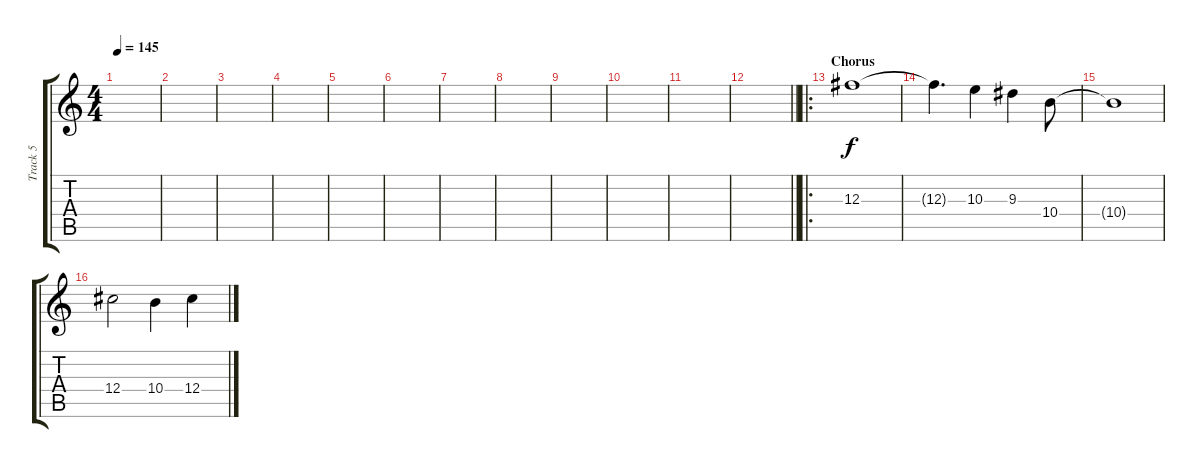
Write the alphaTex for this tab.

\track ("Track 5" "Track 5") {instrument distortionguitar}
\staff {score tabs}
\tuning (Eb4 Bb3 Gb3 Db3 Ab2 Eb2) {hide}
\ts (4 4)
\tempo 145
\clef g2
\ks c
|
|
|
|
|
|
|
|
|
|
|
\barLineRight lightlight
|
\ro
\section ("" "Chorus")
12.3.1 |
12.3{t}.4{d} 10.3.4 9.3.4 10.4.8 |
10.4{t}.1 |
12.4.2 10.4.4 12.4.4
